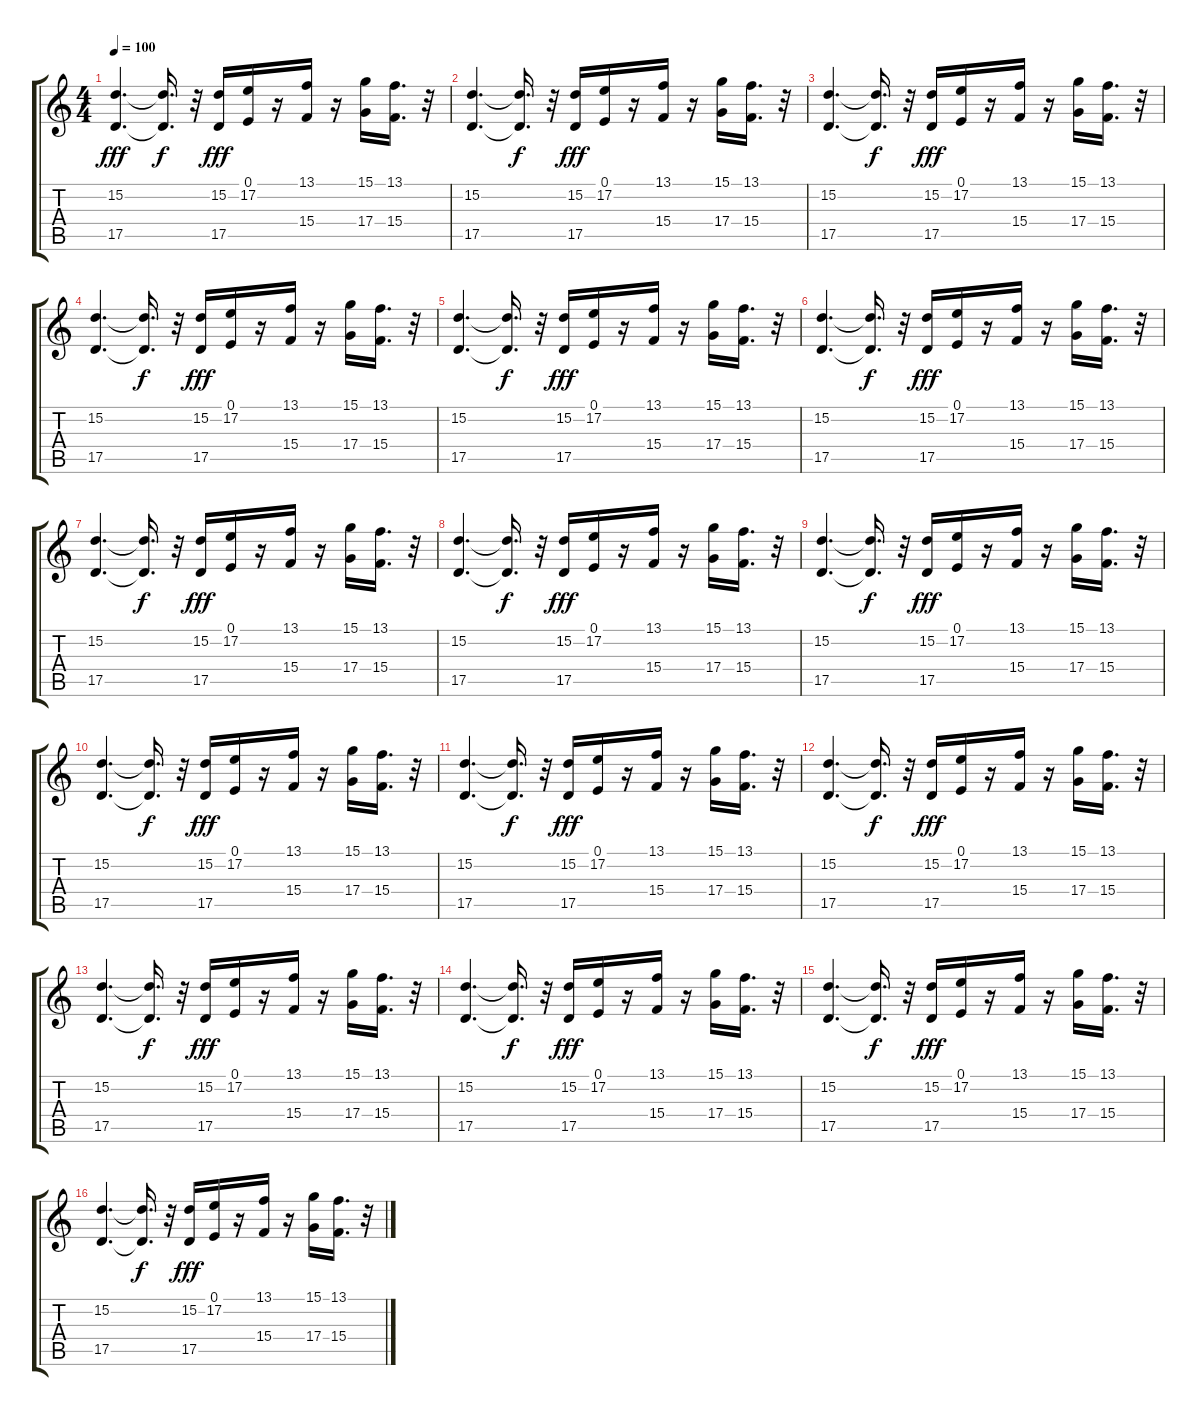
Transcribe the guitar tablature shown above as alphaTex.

\track "" {instrument brasssection}
\staff {score tabs}
\tuning (E4 B3 G3 D3 A2 E2) {hide}
\ts (4 4)
\tempo 100
\clef g2
\ks c
(15.2 17.5).4{d dy fff} (15.2{t} 17.5{t}).16{d dy f} r.32 (15.2 17.5).16{dy fff} (0.1 17.2).16 r.16 (13.1 15.4).16 r.16 (15.1 17.4).16 (13.1 15.4).16{d} r.32 |
(15.2 17.5).4{d} (15.2{t} 17.5{t}).16{d dy f} r.32 (15.2 17.5).16{dy fff} (0.1 17.2).16 r.16 (13.1 15.4).16 r.16 (15.1 17.4).16 (13.1 15.4).16{d} r.32 |
(15.2 17.5).4{d} (15.2{t} 17.5{t}).16{d dy f} r.32 (15.2 17.5).16{dy fff} (0.1 17.2).16 r.16 (13.1 15.4).16 r.16 (15.1 17.4).16 (13.1 15.4).16{d} r.32 |
(15.2 17.5).4{d} (15.2{t} 17.5{t}).16{d dy f} r.32 (15.2 17.5).16{dy fff} (0.1 17.2).16 r.16 (13.1 15.4).16 r.16 (15.1 17.4).16 (13.1 15.4).16{d} r.32 |
(15.2 17.5).4{d} (15.2{t} 17.5{t}).16{d dy f} r.32 (15.2 17.5).16{dy fff} (0.1 17.2).16 r.16 (13.1 15.4).16 r.16 (15.1 17.4).16 (13.1 15.4).16{d} r.32 |
(15.2 17.5).4{d} (15.2{t} 17.5{t}).16{d dy f} r.32 (15.2 17.5).16{dy fff} (0.1 17.2).16 r.16 (13.1 15.4).16 r.16 (15.1 17.4).16 (13.1 15.4).16{d} r.32 |
(15.2 17.5).4{d} (15.2{t} 17.5{t}).16{d dy f} r.32 (15.2 17.5).16{dy fff} (0.1 17.2).16 r.16 (13.1 15.4).16 r.16 (15.1 17.4).16 (13.1 15.4).16{d} r.32 |
(15.2 17.5).4{d} (15.2{t} 17.5{t}).16{d dy f} r.32 (15.2 17.5).16{dy fff} (0.1 17.2).16 r.16 (13.1 15.4).16 r.16 (15.1 17.4).16 (13.1 15.4).16{d} r.32 |
(15.2 17.5).4{d} (15.2{t} 17.5{t}).16{d dy f} r.32 (15.2 17.5).16{dy fff} (0.1 17.2).16 r.16 (13.1 15.4).16 r.16 (15.1 17.4).16 (13.1 15.4).16{d} r.32 |
(15.2 17.5).4{d} (15.2{t} 17.5{t}).16{d dy f} r.32 (15.2 17.5).16{dy fff} (0.1 17.2).16 r.16 (13.1 15.4).16 r.16 (15.1 17.4).16 (13.1 15.4).16{d} r.32 |
(15.2 17.5).4{d} (15.2{t} 17.5{t}).16{d dy f} r.32 (15.2 17.5).16{dy fff} (0.1 17.2).16 r.16 (13.1 15.4).16 r.16 (15.1 17.4).16 (13.1 15.4).16{d} r.32 |
(15.2 17.5).4{d} (15.2{t} 17.5{t}).16{d dy f} r.32 (15.2 17.5).16{dy fff} (0.1 17.2).16 r.16 (13.1 15.4).16 r.16 (15.1 17.4).16 (13.1 15.4).16{d} r.32 |
(15.2 17.5).4{d} (15.2{t} 17.5{t}).16{d dy f} r.32 (15.2 17.5).16{dy fff} (0.1 17.2).16 r.16 (13.1 15.4).16 r.16 (15.1 17.4).16 (13.1 15.4).16{d} r.32 |
(15.2 17.5).4{d} (15.2{t} 17.5{t}).16{d dy f} r.32 (15.2 17.5).16{dy fff} (0.1 17.2).16 r.16 (13.1 15.4).16 r.16 (15.1 17.4).16 (13.1 15.4).16{d} r.32 |
(15.2 17.5).4{d} (15.2{t} 17.5{t}).16{d dy f} r.32 (15.2 17.5).16{dy fff} (0.1 17.2).16 r.16 (13.1 15.4).16 r.16 (15.1 17.4).16 (13.1 15.4).16{d} r.32 |
(15.2 17.5).4{d} (15.2{t} 17.5{t}).16{d dy f} r.32 (15.2 17.5).16{dy fff} (0.1 17.2).16 r.16 (13.1 15.4).16 r.16 (15.1 17.4).16 (13.1 15.4).16{d} r.32
